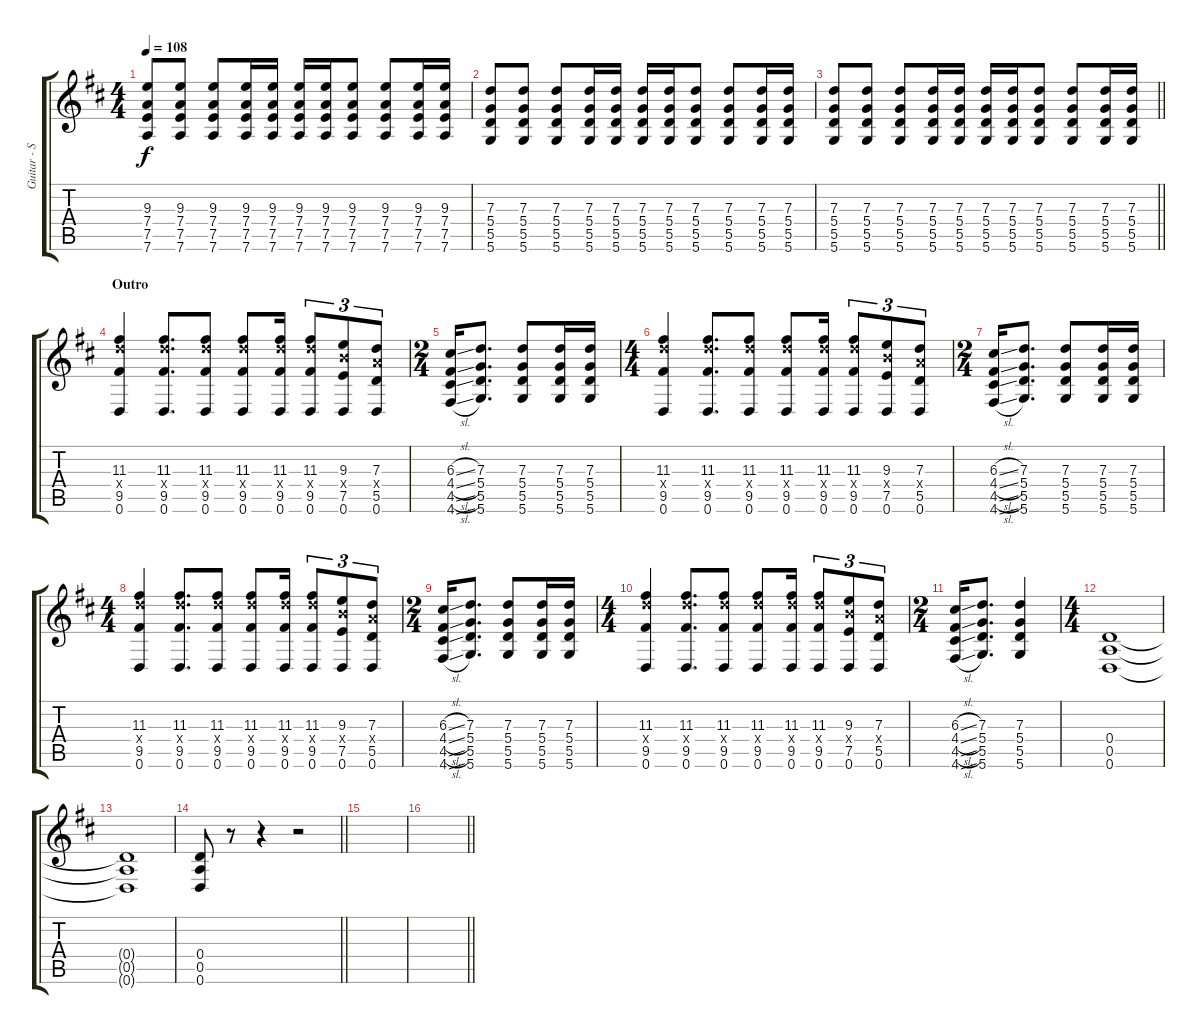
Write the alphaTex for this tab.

\track ("Guitar - Simon Neil" "Guitar - S") {instrument electricguitarclean}
\staff {score tabs}
\tuning (E4 B3 G3 D3 A2 D2) {hide}
\ts (4 4)
\tempo 108
\clef g2
\ks d
(9.3 7.4 7.5 7.6).8{dy f} (9.3 7.4 7.5 7.6).8 (9.3 7.4 7.5 7.6).8 (9.3 7.4 7.5 7.6).16 (9.3 7.4 7.5 7.6).16 (9.3 7.4 7.5 7.6).16 (9.3 7.4 7.5 7.6).16 (9.3 7.4 7.5 7.6).8 (9.3 7.4 7.5 7.6).8 (9.3 7.4 7.5 7.6).16 (9.3 7.4 7.5 7.6).16 |
(7.3 5.4 5.5 5.6).8 (7.3 5.4 5.5 5.6).8 (7.3 5.4 5.5 5.6).8 (7.3 5.4 5.5 5.6).16 (7.3 5.4 5.5 5.6).16 (7.3 5.4 5.5 5.6).16 (7.3 5.4 5.5 5.6).16 (7.3 5.4 5.5 5.6).8 (7.3 5.4 5.5 5.6).8 (7.3 5.4 5.5 5.6).16 (7.3 5.4 5.5 5.6).16 |
\barLineRight lightlight
(7.3 5.4 5.5 5.6).8 (7.3 5.4 5.5 5.6).8 (7.3 5.4 5.5 5.6).8 (7.3 5.4 5.5 5.6).16 (7.3 5.4 5.5 5.6).16 (7.3 5.4 5.5 5.6).16 (7.3 5.4 5.5 5.6).16 (7.3 5.4 5.5 5.6).8 (7.3 5.4 5.5 5.6).8 (7.3 5.4 5.5 5.6).16 (7.3 5.4 5.5 5.6).16 |
\section ("" "Outro")
(11.3 12.4{x} 9.5 0.6).4 (11.3 12.4{x} 9.5 0.6).8{d} (11.3 12.4{x} 9.5 0.6).8 (11.3 12.4{x} 9.5 0.6).8 (11.3 12.4{x} 9.5 0.6).16 (11.3 12.4{x} 9.5 0.6).8{tu (3 2)} (9.3 9.4{x} 7.5 0.6).8{tu (3 2)} (7.3 7.4{x} 5.5 0.6).8{tu (3 2)} |
\ts (2 4)
(6.3{sl} 4.4{sl} 4.5{sl} 4.6{sl}).16 (7.3 5.4 5.5 5.6).8{d} (7.3 5.4 5.5 5.6).8 (7.3 5.4 5.5 5.6).16 (7.3 5.4 5.5 5.6).16 |
\ts (4 4)
(11.3 12.4{x} 9.5 0.6).4 (11.3 12.4{x} 9.5 0.6).8{d} (11.3 12.4{x} 9.5 0.6).8 (11.3 12.4{x} 9.5 0.6).8 (11.3 12.4{x} 9.5 0.6).16 (11.3 12.4{x} 9.5 0.6).8{tu (3 2)} (9.3 9.4{x} 7.5 0.6).8{tu (3 2)} (7.3 7.4{x} 5.5 0.6).8{tu (3 2)} |
\ts (2 4)
(6.3{sl} 4.4{sl} 4.5{sl} 4.6{sl}).16 (7.3 5.4 5.5 5.6).8{d} (7.3 5.4 5.5 5.6).8 (7.3 5.4 5.5 5.6).16 (7.3 5.4 5.5 5.6).16 |
\ts (4 4)
(11.3 12.4{x} 9.5 0.6).4 (11.3 12.4{x} 9.5 0.6).8{d} (11.3 12.4{x} 9.5 0.6).8 (11.3 12.4{x} 9.5 0.6).8 (11.3 12.4{x} 9.5 0.6).16 (11.3 12.4{x} 9.5 0.6).8{tu (3 2)} (9.3 9.4{x} 7.5 0.6).8{tu (3 2)} (7.3 7.4{x} 5.5 0.6).8{tu (3 2)} |
\ts (2 4)
(6.3{sl} 4.4{sl} 4.5{sl} 4.6{sl}).16 (7.3 5.4 5.5 5.6).8{d} (7.3 5.4 5.5 5.6).8 (7.3 5.4 5.5 5.6).16 (7.3 5.4 5.5 5.6).16 |
\ts (4 4)
(11.3 12.4{x} 9.5 0.6).4 (11.3 12.4{x} 9.5 0.6).8{d} (11.3 12.4{x} 9.5 0.6).8 (11.3 12.4{x} 9.5 0.6).8 (11.3 12.4{x} 9.5 0.6).16 (11.3 12.4{x} 9.5 0.6).8{tu (3 2)} (9.3 9.4{x} 7.5 0.6).8{tu (3 2)} (7.3 7.4{x} 5.5 0.6).8{tu (3 2)} |
\ts (2 4)
(6.3{sl} 4.4{sl} 4.5{sl} 4.6{sl}).16 (7.3 5.4 5.5 5.6).8{d} (7.3 5.4 5.5 5.6).4 |
\ts (4 4)
(0.4 0.5 0.6).1 |
(0.4{t} 0.5{t} 0.6{t}).1 |
\barLineRight lightlight
(0.4 0.5 0.6).8 r.8 r.4 r.2 |
|
\barLineRight lightlight
